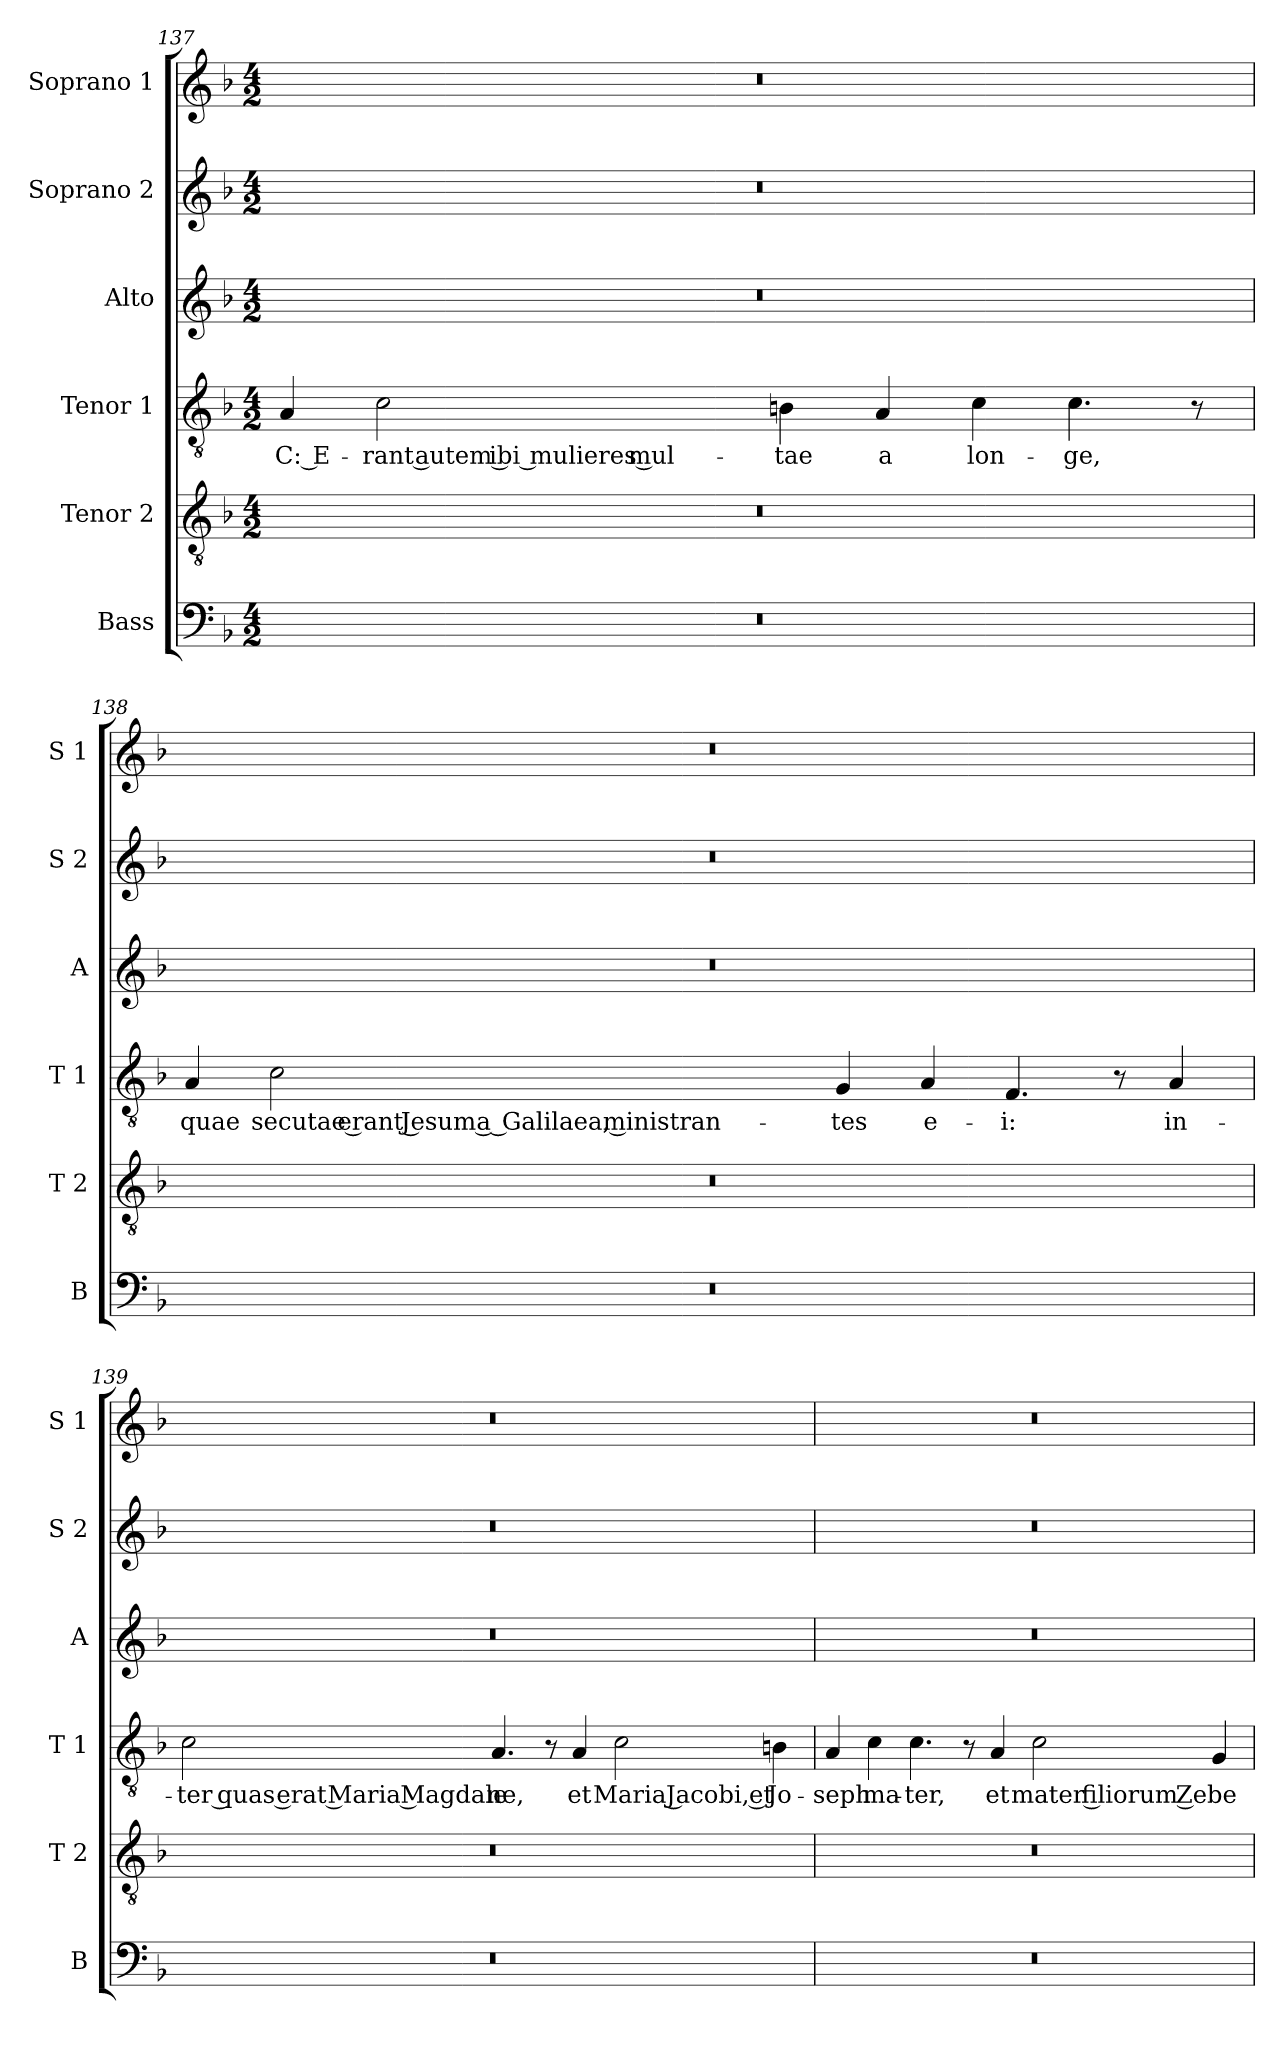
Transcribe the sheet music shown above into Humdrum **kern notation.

**kern	**kern	**kern	**text	**kern	**kern	**kern
*part6	*part5	*part4	*part4	*part3	*part2	*part1
*staff6	*staff5	*staff4	*staff4	*staff3	*staff2	*staff1
*I"Bass	*I"Tenor 2	*I"Tenor 1	*	*I"Alto	*I"Soprano 2	*I"Soprano 1
*I'B	*I'T 2	*I'T 1	*	*I'A	*I'S 2	*I'S 1
*clefF4	*clefGv2	*clefGv2	*	*clefG2	*clefG2	*clefG2
*k[b-]	*k[b-]	*k[b-]	*	*k[b-]	*k[b-]	*k[b-]
*F:	*F:	*F:	*	*F:	*F:	*F:
*M4/2	*M4/2	*M4/2	*	*M4/2	*M4/2	*M4/2
=137	=137	=137	=137	=137	=137	=137
!	!	!	!LO:LY:b	!	!	!
0r	0r	4A/	C: E-	0r	0r	0r
!	!	!	!LO:LY:b	!	!	!
.	.	2c\	-rant autem ibi mulieres mul-	.	.	.
!	!	!	!LO:LY:b	!	!	!
.	.	4Bn\	-tae	.	.	.
!	!	!	!LO:LY:b	!	!	!
.	.	4A/	a	.	.	.
!	!	!	!LO:LY:b	!	!	!
.	.	4c\	lon-	.	.	.
!	!	!	!LO:LY:b	!	!	!
.	.	4.c\	-ge,	.	.	.
.	.	8r	.	.	.	.
!!LO:LB:g=z
=138	=138	=138	=138	=138	=138	=138
!	!	!	!LO:LY:b	!	!	!
0r	0r	4A/	quae	0r	0r	0r
!	!	!	!LO:LY:b	!	!	!
.	.	2c\	secutae erant Jesum a Galilaea, ministran-	.	.	.
!	!	!	!LO:LY:b	!	!	!
.	.	4G/	-tes	.	.	.
!	!	!	!LO:LY:b	!	!	!
.	.	4A/	e-	.	.	.
!	!	!	!LO:LY:b	!	!	!
.	.	4.F/	-i:	.	.	.
.	.	8r	.	.	.	.
!	!	!	!LO:LY:b	!	!	!
.	.	4A/	in-	.	.	.
=139	=139	=139	=139	=139	=139	=139
!	!	!	!LO:LY:b	!	!	!
0r	0r	2c\	-ter quas erat Maria Magdale-	0r	0r	0r
!	!	!	!LO:LY:b	!	!	!
.	.	4.A/	-ne,	.	.	.
.	.	8r	.	.	.	.
!	!	!	!LO:LY:b	!	!	!
.	.	4A/	et	.	.	.
!	!	!	!LO:LY:b	!	!	!
.	.	2c\	Maria Jacobi, et	.	.	.
!	!	!	!LO:LY:b	!	!	!
.	.	4Bn\	Jo-	.	.	.
!!LO:LB:g=z
=140	=140	=140	=140	=140	=140	=140
!	!	!	!LO:LY:b	!	!	!
0r	0r	4A/	-seph	0r	0r	0r
!	!	!	!LO:LY:b	!	!	!
.	.	4c\	ma-	.	.	.
!	!	!	!LO:LY:b	!	!	!
.	.	4.c\	-ter,	.	.	.
.	.	8r	.	.	.	.
!	!	!	!LO:LY:b	!	!	!
.	.	4A/	et	.	.	.
!	!	!	!LO:LY:b	!	!	!
.	.	2c\	mater filiorum Ze-	.	.	.
!	!	!	!LO:LY:b	!	!	!
.	.	4G/	-be-	.	.	.
=	=	=	=	=	=	=
*-	*-	*-	*-	*-	*-	*-
